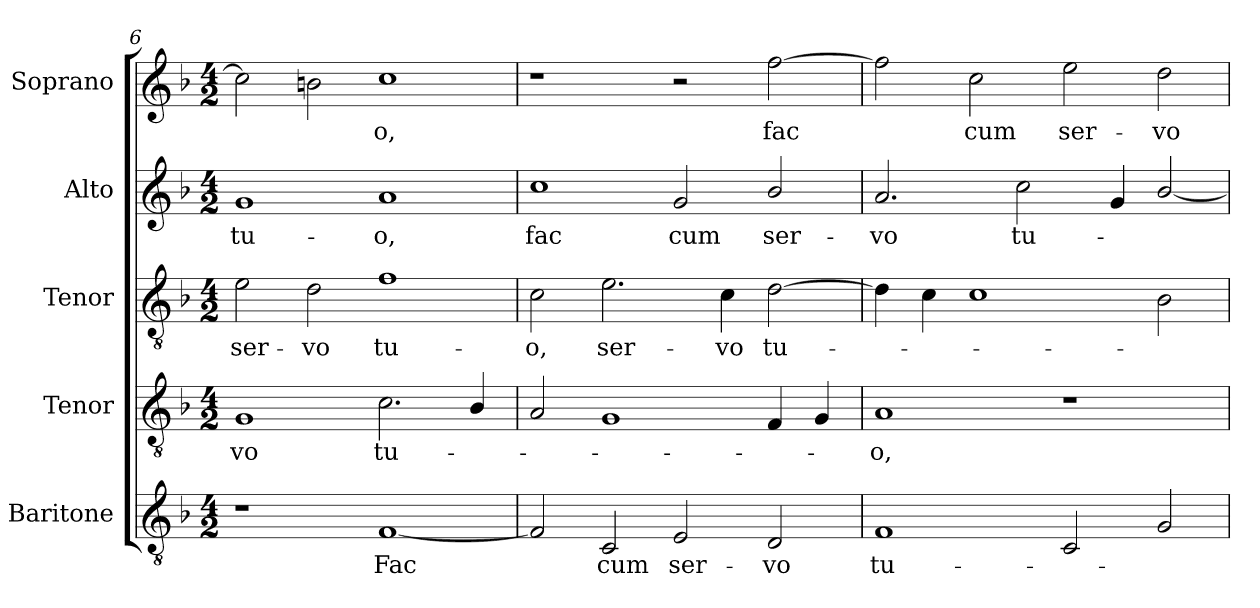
**kern	**text	**kern	**text	**kern	**text	**kern	**text	**kern	**text
*part5	*part5	*part4	*part4	*part3	*part3	*part2	*part2	*part1	*part1
*staff5	*staff5	*staff4	*staff4	*staff3	*staff3	*staff2	*staff2	*staff1	*staff1
*I"Baritone	*	*I"Tenor	*	*I"Tenor	*	*I"Alto	*	*I"Soprano	*
*I'T.	*	*I'T.	*	*I'T.	*	*I'A.	*	*I'S.	*
!!LO:LB:g=z
*clefGv2	*	*clefGv2	*	*clefGv2	*	*clefG2	*	*clefG2	*
*ITrd7c12	*	*ITrd7c12	*	*ITrd7c12	*	*	*	*	*
*k[b-]	*	*k[b-]	*	*k[b-]	*	*k[b-]	*	*k[b-]	*
*F:	*	*F:	*	*F:	*	*F:	*	*F:	*
*M4/2	*	*M4/2	*	*M4/2	*	*M4/2	*	*M4/2	*
=6	=6	=6	=6	=6	=6	=6	=6	=6	=6
!	!	!	!LO:LY:b:color=#000000	!	!	!	!	!	!
!	!	!	!	!	!LO:LY:b:color=#000000	!	!	!	!
!	!	!	!	!	!	!	!LO:LY:b:color=#000000	!	!
1r	.	1GGi	-vo	2Ei\	ser-	1gi	tu-	2cci\]	.
!	!	!	!	!	!LO:LY:b:color=#000000	!	!	!	!
.	.	.	.	2Di\	-vo	.	.	2bni\	.
!	!LO:LY:b:color=#000000	!	!	!	!	!	!	!	!
!	!	!	!LO:LY:b:color=#000000	!	!	!	!	!	!
!	!	!	!	!	!LO:LY:b:color=#000000	!	!	!	!
!	!	!	!	!	!	!	!LO:LY:b:color=#000000	!	!
!	!	!	!	!	!	!	!	!	!LO:LY:b:color=#000000
[1FFi	Fac	2.Ci\	tu-	1Fi	tu-	1ai	-o,	1cci	-o,
.	.	4BB-i/	.	.	.	.	.	.	.
=7	=7	=7	=7	=7	=7	=7	=7	=7	=7
!	!	!	!	!	!LO:LY:b:color=#000000	!	!	!	!
!	!	!	!	!	!	!	!LO:LY:b:color=#000000	!	!
2FFi/]	.	2AAi/	.	2Ci\	-o,	1cci	fac	1r	.
!	!LO:LY:b:color=#000000	!	!	!	!	!	!	!	!
!	!	!	!	!	!LO:LY:b:color=#000000	!	!	!	!
2CCi/	cum	1GGi	.	2.Ei\	ser-	.	.	.	.
!	!LO:LY:b:color=#000000	!	!	!	!	!	!	!	!
!	!	!	!	!	!	!	!LO:LY:b:color=#000000	!	!
2EEi/	ser-	.	.	.	.	2gi/	cum	2r	.
!	!	!	!	!	!LO:LY:b:color=#000000	!	!	!	!
.	.	.	.	4Ci\	-vo	.	.	.	.
!	!LO:LY:b:color=#000000	!	!	!	!	!	!	!	!
!	!	!	!	!	!LO:LY:b:color=#000000	!	!	!	!
!	!	!	!	!	!	!	!LO:LY:b:color=#000000	!	!
!	!	!	!	!	!	!	!	!	!LO:LY:b:color=#000000
2DDi/	-vo	4FFi/	.	[2Di\	tu-	2b-i/	ser-	[2ffi\	fac
.	.	4GGi/	.	.	.	.	.	.	.
=8	=8	=8	=8	=8	=8	=8	=8	=8	=8
!	!LO:LY:b:color=#000000	!	!	!	!	!	!	!	!
!	!	!	!LO:LY:b:color=#000000	!	!	!	!	!	!
!	!	!	!	!	!	!	!LO:LY:b:color=#000000	!	!
1FFi	tu-	1AAi	-o,	4Di\]	.	2.ai/	-vo	2ffi\]	.
.	.	.	.	4Ci\	.	.	.	.	.
!	!	!	!	!	!	!	!	!	!LO:LY:b:color=#000000
.	.	.	.	1Ci	.	.	.	2cci\	cum
!	!	!	!	!	!	!	!LO:LY:b:color=#000000	!	!
.	.	.	.	.	.	2cci\	tu-	.	.
!	!	!	!	!	!	!	!	!	!LO:LY:b:color=#000000
2CCi/	.	1r	.	.	.	.	.	2eei\	ser-
.	.	.	.	.	.	4gi/	.	.	.
!	!	!	!	!	!	!	!	!	!LO:LY:b:color=#000000
2GGi/	.	.	.	2BB-i\	.	[2b-i/	.	2ddi\	-vo
=	=	=	=	=	=	=	=	=	=
*-	*-	*-	*-	*-	*-	*-	*-	*-	*-
